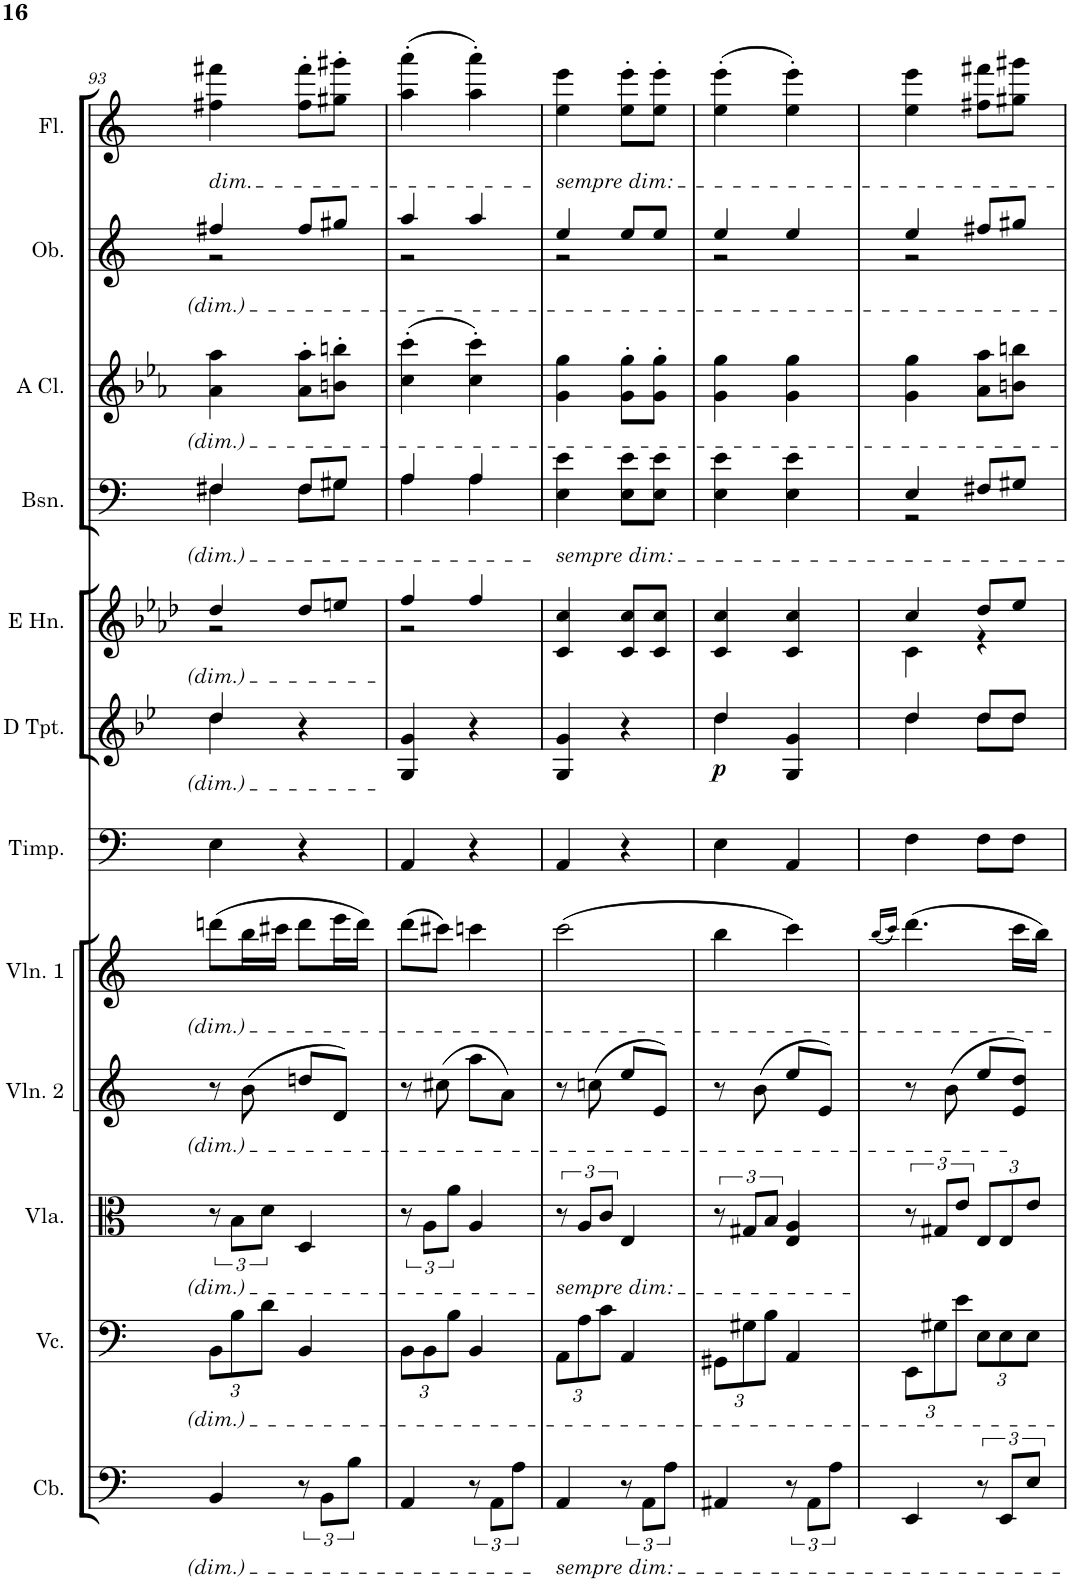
**kern	**kern	**kern	**kern	**kern	**kern	**kern	**dynam	**kern	**kern	**kern	**kern	**kern
*part12	*part11	*part10	*part9	*part8	*part7	*part6	*part6	*part5	*part4	*part3	*part2	*part1
*staff12	*staff11	*staff10	*staff9	*staff8	*staff7	*staff6	*staff6	*staff5	*staff4	*staff3	*staff2	*staff1
*I"Violoncello II et Bassi	*I"Violoncello	*I"Viole	*I"Violin 2	*I"Violin 1	*I"Timpani	*I"Clarini in D	*	*I"Corni in E	*I"Fagotti	*I"Clarinetti	*I"Oboi	*I"Flauti
*	*I'Vc.	*	*I'Vln. 2	*I'Vln. 1	*I'Timp.	*	*	*	*	*	*I'Ob.	*I'Fl.
!!LO:PB:g=z
*clefF4	*clefF4	*clefC3	*clefG2	*clefG2	*clefF4	*clefG2	*	*clefG2	*clefF4	*clefG2	*clefG2	*clefG2
*Trd7c12	*	*	*	*	*	*Trd-1c-2	*	*Trd5c8	*	*Trd2c3	*	*
*k[]	*k[]	*k[]	*k[]	*k[]	*k[]	*k[b-e-]	*	*k[b-e-a-d-]	*k[]	*k[b-e-a-]	*k[]	*k[]
*M2/4	*M2/4	*M2/4	*M2/4	*M2/4	*M2/4	*M2/4	*	*M2/4	*M2/4	*M2/4	*M2/4	*M2/4
*	*Xbrackettup	*	*	*	*	*	*	*	*	*	*	*
=93	=93	=93	=93	=93	=93	=93	=93	=93	=93	=93	=93	=93
*	*	*	*	*	*	*^	*	*^	*^	*	*^	*
!	!	!	!	!	!	!	!	!	!	!	!	!	!	!	!	!LO:TX:b:i:t=dim.
4BB/	12BB\L	12r	8r	(8dddn\L	4E\	4dd/	4dd\	.	4dd-/	2r	4F#X/	4F#\	4a-\ 4aa-\	4ff#X/	2r	4ff#X\ 4fff#X\
.	12B\	12B\L	.	.	.	.	.	.	.	.	.	.	.	.	.	.
.	.	.	(8b\	16bb\L	.	.	.	.	.	.	.	.	.	.	.	.
.	12d\J	12d\J	.	.	.	.	.	.	.	.	.	.	.	.	.	.
.	.	.	.	16ccc#X\JJ	.	.	.	.	.	.	.	.	.	.	.	.
12r	4BB/	4D/	8ddn/L	8ddd\L	4r	4r	4ryy	.	8dd-/L	.	8F#/L	8F#\L	8a-\' 8aa-\'L	8ff#/L	.	8ff#\' 8fff#\'L
12BB\L	.	.	.	.	.	.	.	.	.	.	.	.	.	.	.	.
.	.	.	8d/J)	16eee\L	.	.	.	.	8een/J	.	8G#X/J	8G#\J	8bn\' 8bbn\'J	8gg#X/J	.	8gg#X\' 8ggg#X\'J
12B\J	.	.	.	.	.	.	.	.	.	.	.	.	.	.	.	.
.	.	.	.	16ddd\JJ)	.	.	.	.	.	.	.	.	.	.	.	.
*	*	*	*	*	*	*v	*v	*	*	*	*	*	*	*	*	*
=94	=94	=94	=94	=94	=94	=94	=94	=94	=94	=94	=94	=94	=94	=94	=94
4AA/	12BB\L	12r	8r	(8ddd\L	4AA/	4G/ 4g/	.	4ff/	2r	4A/	4A\	(4cc\' 4ccc\'	4aa/	2r	(4aa\' 4aaa\'
.	12BB\	12A\L	.	.	.	.	.	.	.	.	.	.	.	.	.
.	.	.	(8cc#X\	8ccc#X\J)	.	.	.	.	.	.	.	.	.	.	.
.	12B\J	12a\J	.	.	.	.	.	.	.	.	.	.	.	.	.
12r	4BB/	4A/	8aa\L	4cccn\	4r	4r	.	4ff/	.	4A/	4A\	4cc\' 4ccc\')	4aa/	.	4aa\' 4aaa\')
12AA\L	.	.	.	.	.	.	.	.	.	.	.	.	.	.	.
.	.	.	8a\J)	.	.	.	.	.	.	.	.	.	.	.	.
12A\J	.	.	.	.	.	.	.	.	.	.	.	.	.	.	.
*	*	*	*	*	*	*	*	*v	*v	*	*	*	*	*	*
*	*	*	*	*	*	*	*	*	*v	*v	*	*	*	*
=95	=95	=95	=95	=95	=95	=95	=95	=95	=95	=95	=95	=95	=95
!	!	!	!	!	!	!	!	!	!	!	!	!	!LO:TX:b:i:t=sempre dim&colon;
!	!	!	!	!	!	!	!	!	!LO:TX:b:i:t=sempre dim&colon;	!	!	!	!
!	!	!LO:TX:b:i:t=sempre dim&colon;	!	!	!	!	!	!	!	!	!	!	!
!LO:TX:b:i:t=sempre dim&colon;	!	!	!	!	!	!	!	!	!	!	!	!	!
4AA/	12AA\L	12r	8r	(2ccc\	4AA/	4G/ 4g/	.	4c/ 4cc/	4E\ 4e\	4g\ 4gg\	4ee/	2r	4ee\ 4eee\
.	12A\	12A/L	.	.	.	.	.	.	.	.	.	.	.
.	.	.	(8ccn\	.	.	.	.	.	.	.	.	.	.
.	12c\J	12c/J	.	.	.	.	.	.	.	.	.	.	.
12r	4AA/	4E/	8ee/L	.	4r	4r	.	8c/ 8cc/L	8E\ 8e\L	8g\' 8gg\'L	8ee/L	.	8ee\' 8eee\'L
12AA\L	.	.	.	.	.	.	.	.	.	.	.	.	.
.	.	.	8e/J)	.	.	.	.	8c/ 8cc/J	8E\ 8e\J	8g\' 8gg\'J	8ee/J	.	8ee\' 8eee\'J
12A\J	.	.	.	.	.	.	.	.	.	.	.	.	.
=96	=96	=96	=96	=96	=96	=96	=96	=96	=96	=96	=96	=96	=96
*	*	*	*	*	*	*^	*	*	*	*	*	*	*
!	!	!	!	!	!	!	!	!LO:DY:b	!	!	!	!	!	!
4AA#X/	12GG#X\L	12r	8r	4bb\	4E\	4dd/	4dd\	p	4c/ 4cc/	4E\ 4e\	4g\ 4gg\	4ee/	2r	(4ee\' 4eee\'
.	12G#X\	12G#X/L	.	.	.	.	.	.	.	.	.	.	.	.
.	.	.	(8b\	.	.	.	.	.	.	.	.	.	.	.
.	12B\J	12B/J	.	.	.	.	.	.	.	.	.	.	.	.
12r	4AA/	4E/ 4A/	8ee/L	4ccc\)	4AA/	4G/ 4g/	4ryy	.	4c/ 4cc/	4E\ 4e\	4g\ 4gg\	4ee/	.	4ee\' 4eee\')
12AA#\L	.	.	.	.	.	.	.	.	.	.	.	.	.	.
.	.	.	8e/J)	.	.	.	.	.	.	.	.	.	.	.
12A\J	.	.	.	.	.	.	.	.	.	.	.	.	.	.
=97	=97	=97	=97	=97	=97	=97	=97	=97	=97	=97	=97	=97	=97	=97
.	.	.	.	(16qbb/LL	.	.	.	.	.	.	.	.	.	.
.	.	.	.	16qccc/JJ)	.	.	.	.	.	.	.	.	.	.
*	*	*	*	*	*	*	*	*	*^	*^	*	*	*	*
4EE/	12EE\L	12r	8r	(4.ddd\	4F\	4dd/	4dd\	.	4c\	4cc/	4E/	2r	4g\ 4gg\	4ee/	2r	4ee\ 4eee\
.	12G#X\	12G#X/L	.	.	.	.	.	.	.	.	.	.	.	.	.	.
.	.	.	(8b\	.	.	.	.	.	.	.	.	.	.	.	.	.
.	12e\J	12e/J	.	.	.	.	.	.	.	.	.	.	.	.	.	.
*	*	*Xbrackettup	*	*	*	*	*	*	*	*	*	*	*	*	*	*
12r	12E\L	12E/L	8ee/L	.	8F\L	8dd/L	8dd\L	.	8dd-/L	4r	8F#X/L	.	8a-\ 8aa-\L	8ff#X/L	.	8ff#X\ 8fff#X\L
12EE/L	12E\	12E/	.	.	.	.	.	.	.	.	.	.	.	.	.	.
.	.	.	8e/ 8dd/J)	16ccc\LL	8F\J	8dd/J	8dd\J	.	8ee-/J	.	8G#X/J	.	8bn\ 8bbn\J	8gg#X/J	.	8gg#X\ 8ggg#X\J
12E/J	12E\J	12e/J	.	.	.	.	.	.	.	.	.	.	.	.	.	.
.	.	.	.	16bb\JJ)	.	.	.	.	.	.	.	.	.	.	.	.
*	*	*	*	*	*	*v	*v	*	*	*	*v	*v	*	*v	*v	*
*	*	*	*	*	*	*	*	*v	*v	*	*	*	*
=	=	=	=	=	=	=	=	=	=	=	=	=
*-	*-	*-	*-	*-	*-	*-	*-	*-	*-	*-	*-	*-
